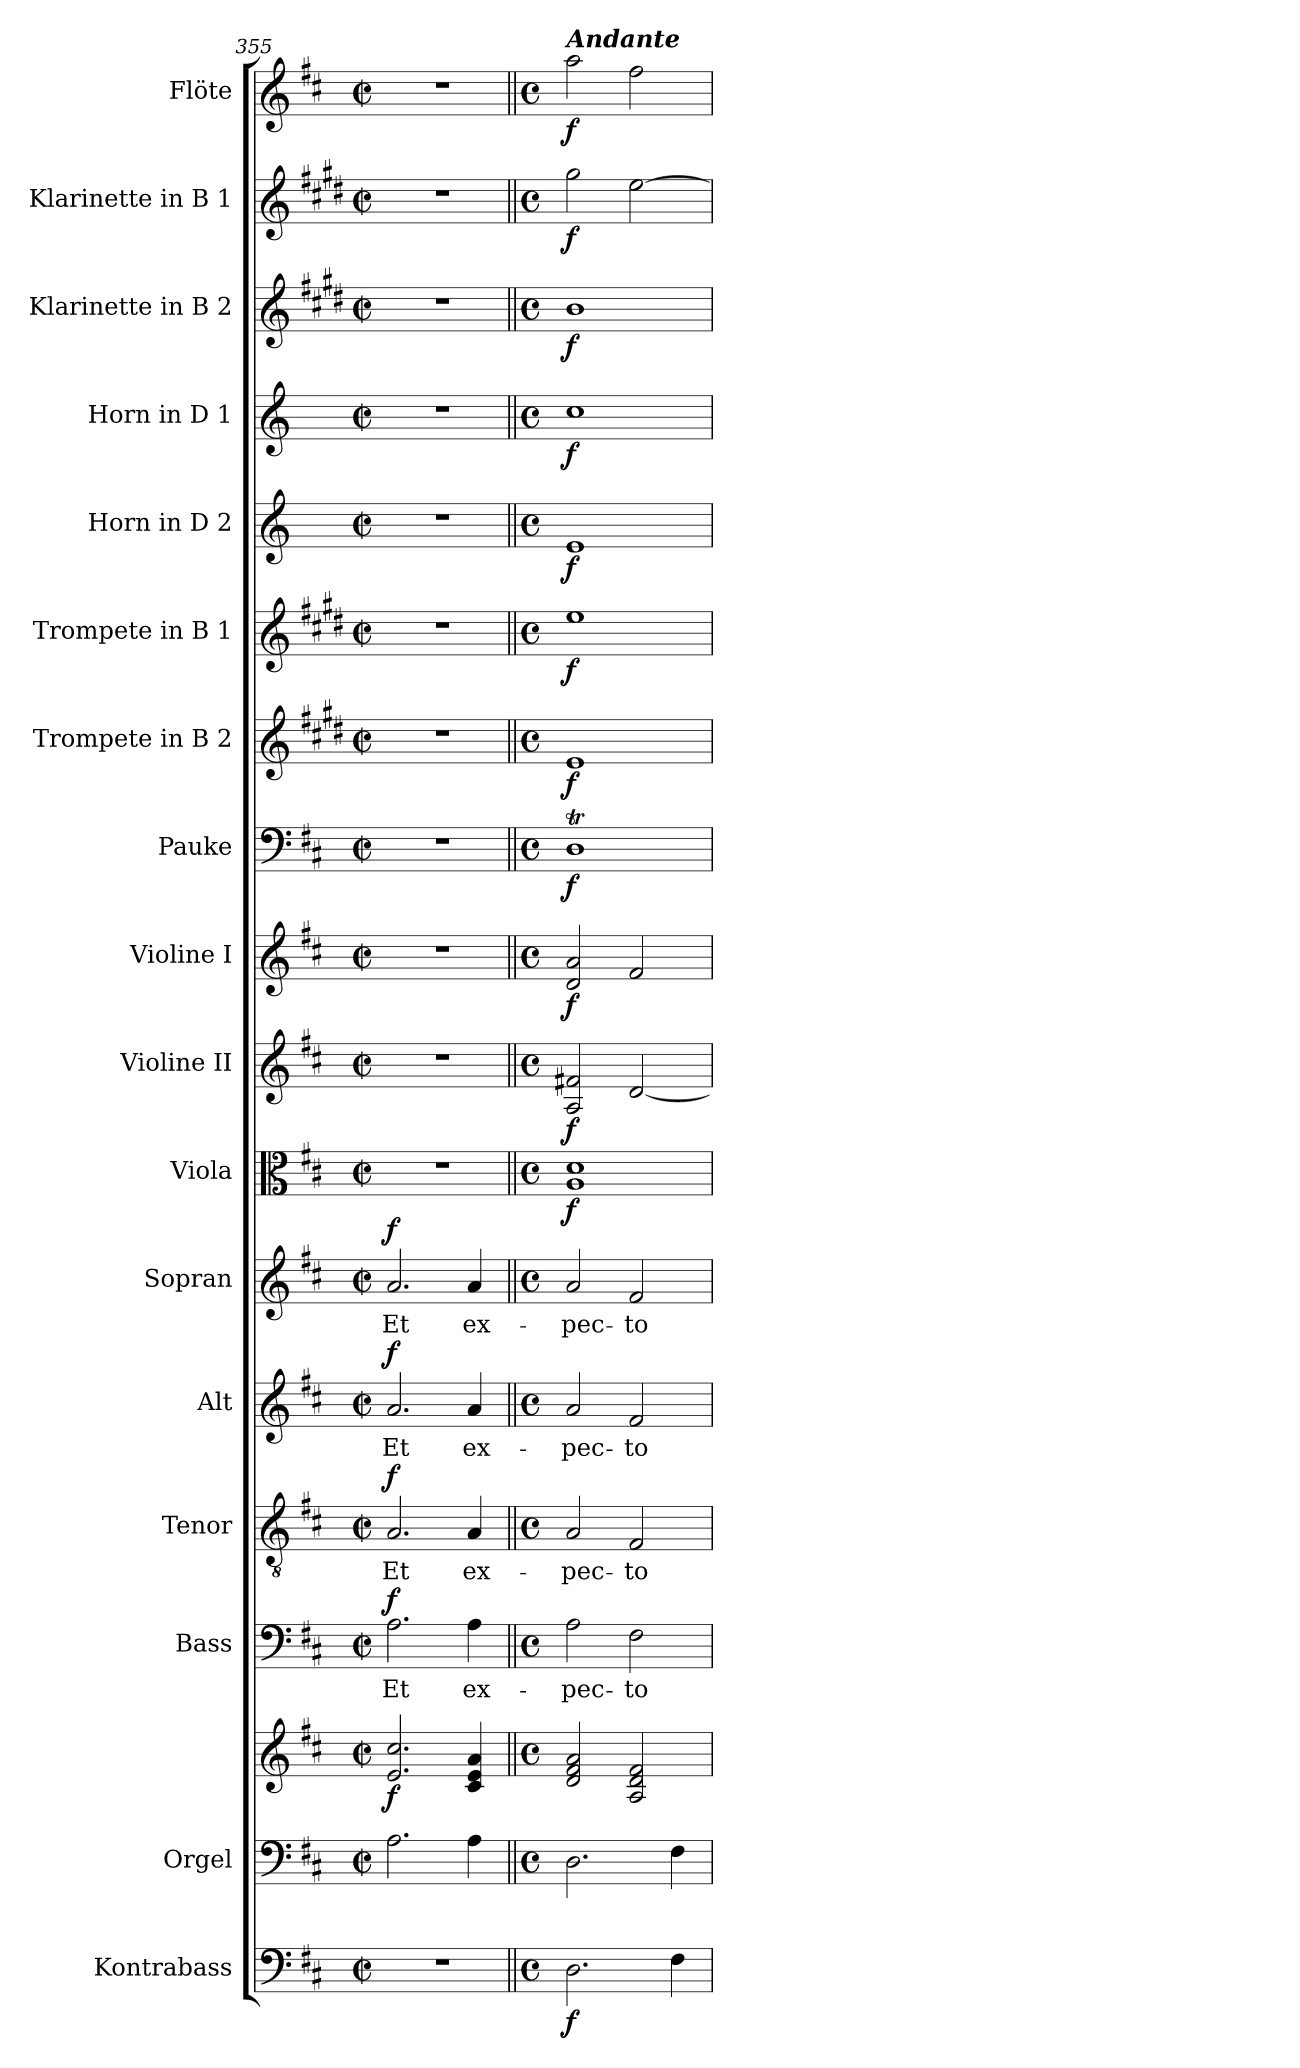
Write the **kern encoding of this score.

**kern	**dynam	**kern	**kern	**dynam	**kern	**text	**dynam	**kern	**text	**dynam	**kern	**text	**dynam	**kern	**text	**dynam	**kern	**dynam	**kern	**dynam	**kern	**dynam	**kern	**dynam	**kern	**dynam	**kern	**dynam	**kern	**dynam	**kern	**dynam	**kern	**dynam	**kern	**dynam	**kern	**dynam
*part17	*part17	*part16	*part16	*part16	*part15	*part15	*part15	*part14	*part14	*part14	*part13	*part13	*part13	*part12	*part12	*part12	*part11	*part11	*part10	*part10	*part9	*part9	*part8	*part8	*part7	*part7	*part6	*part6	*part5	*part5	*part4	*part4	*part3	*part3	*part2	*part2	*part1	*part1
*staff18	*staff18	*staff17	*staff16	*staff16/17	*staff15	*staff15	*staff15	*staff14	*staff14	*staff14	*staff13	*staff13	*staff13	*staff12	*staff12	*staff12	*staff11	*staff11	*staff10	*staff10	*staff9	*staff9	*staff8	*staff8	*staff7	*staff7	*staff6	*staff6	*staff5	*staff5	*staff4	*staff4	*staff3	*staff3	*staff2	*staff2	*staff1	*staff1
*I"Kontrabass	*	*I"Orgel	*	*	*I"Bass	*	*	*I"Tenor	*	*	*I"Alt	*	*	*I"Sopran	*	*	*I"Viola	*	*I"Violine II	*	*I"Violine I	*	*I"Pauke	*	*I"Trompete in B 2	*	*I"Trompete in B 1	*	*I"Horn in D 2	*	*I"Horn in D 1	*	*I"Klarinette in B 2	*	*I"Klarinette in B 1	*	*I"Flöte	*
*I'Kb.	*	*I'Org.	*	*	*I'B	*	*	*I'T	*	*	*I'A	*	*	*I'S	*	*	*I'Vla.	*	*I'Vl. II	*	*I'Vl. I	*	*I'Pk.	*	*I'Trp. 2	*	*I'Trp. 1	*	*I'Hrn. 2	*	*I'Hrn. 1	*	*I'Kl. 2	*	*I'Kl. 1	*	*I'Fl.	*
*clefF4	*	*clefF4	*clefG2	*	*clefF4	*	*	*clefGv2	*	*	*clefG2	*	*	*clefG2	*	*	*clefC3	*	*clefG2	*	*clefG2	*	*clefF4	*	*clefG2	*	*clefG2	*	*clefG2	*	*clefG2	*	*clefG2	*	*clefG2	*	*clefG2	*
*ITrd7c12	*	*	*	*	*	*	*	*	*	*	*	*	*	*	*	*	*	*	*	*	*	*	*	*	*ITrd1c2	*	*ITrd1c2	*	*ITrd-1c-2	*	*ITrd-1c-2	*	*ITrd1c2	*	*ITrd1c2	*	*	*
*k[f#c#]	*	*k[f#c#]	*k[f#c#]	*	*k[f#c#]	*	*	*k[f#c#]	*	*	*k[f#c#]	*	*	*k[f#c#]	*	*	*k[f#c#]	*	*k[f#c#]	*	*k[f#c#]	*	*k[f#c#]	*	*k[f#c#]	*	*k[f#c#]	*	*k[f#c#]	*	*k[f#c#]	*	*k[f#c#]	*	*k[f#c#]	*	*k[f#c#]	*
*D:	*	*D:	*D:	*	*D:	*	*	*D:	*	*	*D:	*	*	*D:	*	*	*D:	*	*D:	*	*D:	*	*D:	*	*D:	*	*D:	*	*D:	*	*D:	*	*D:	*	*D:	*	*D:	*
*M2/2	*	*M2/2	*M2/2	*	*M2/2	*	*	*M2/2	*	*	*M2/2	*	*	*M2/2	*	*	*M2/2	*	*M2/2	*	*M2/2	*	*M2/2	*	*M2/2	*	*M2/2	*	*M2/2	*	*M2/2	*	*M2/2	*	*M2/2	*	*M2/2	*
*met(c|)	*	*met(c|)	*met(c|)	*	*met(c|)	*	*	*met(c|)	*	*	*met(c|)	*	*	*met(c|)	*	*	*met(c|)	*	*met(c|)	*	*met(c|)	*	*met(c|)	*	*met(c|)	*	*met(c|)	*	*met(c|)	*	*met(c|)	*	*met(c|)	*	*met(c|)	*	*met(c|)	*
=355	=355	=355	=355	=355	=355	=355	=355	=355	=355	=355	=355	=355	=355	=355	=355	=355	=355	=355	=355	=355	=355	=355	=355	=355	=355	=355	=355	=355	=355	=355	=355	=355	=355	=355	=355	=355	=355	=355
!	!	!	!	!LO:DY:b	!	!LO:LY:b	!LO:DY:a	!	!LO:LY:b	!LO:DY:a	!	!LO:LY:b	!LO:DY:a	!	!LO:LY:b	!LO:DY:a	!	!	!	!	!	!	!	!	!	!	!	!	!	!	!	!	!	!	!	!	!	!
1r	.	2.A\	2.e/ 2.cc#/	f	2.A\	Et	f	2.A/	Et	f	2.a/	Et	f	2.a/	Et	f	1r	.	1r	.	1r	.	1r	.	1r	.	1r	.	1r	.	1r	.	1r	.	1r	.	1r	.
!	!	!	!	!	!	!LO:LY:b	!	!	!LO:LY:b	!	!	!LO:LY:b	!	!	!LO:LY:b	!	!	!	!	!	!	!	!	!	!	!	!	!	!	!	!	!	!	!	!	!	!	!
.	.	4A\	4c#/ 4e/ 4a/	.	4A\	ex-	.	4A/	ex-	.	4a/	ex-	.	4a/	ex-	.	.	.	.	.	.	.	.	.	.	.	.	.	.	.	.	.	.	.	.	.	.	.
=356||	=356||	=356||	=356||	=356||	=356||	=356||	=356||	=356||	=356||	=356||	=356||	=356||	=356||	=356||	=356||	=356||	=356||	=356||	=356||	=356||	=356||	=356||	=356||	=356||	=356||	=356||	=356||	=356||	=356||	=356||	=356||	=356||	=356||	=356||	=356||	=356||	=356||	=356||
*M4/4	*	*M4/4	*M4/4	*	*M4/4	*	*	*M4/4	*	*	*M4/4	*	*	*M4/4	*	*	*M4/4	*	*M4/4	*	*M4/4	*	*M4/4	*	*M4/4	*	*M4/4	*	*M4/4	*	*M4/4	*	*M4/4	*	*M4/4	*	*M4/4	*
*met(c)	*	*met(c)	*met(c)	*	*met(c)	*	*	*met(c)	*	*	*met(c)	*	*	*met(c)	*	*	*met(c)	*	*met(c)	*	*met(c)	*	*met(c)	*	*met(c)	*	*met(c)	*	*met(c)	*	*met(c)	*	*met(c)	*	*met(c)	*	*met(c)	*
!	!	!	!	!	!	!	!	!	!	!	!	!	!	!	!	!	!	!	!	!	!	!	!	!	!	!	!	!	!	!	!	!	!	!	!	!	!LO:TX:a:Bi:t=Andante	!
!	!LO:DY:b	!	!	!	!	!LO:LY:b	!	!	!LO:LY:b	!	!	!LO:LY:b	!	!	!LO:LY:b	!	!	!LO:DY:b	!	!LO:DY:b	!	!LO:DY:b	!	!LO:DY:b	!	!LO:DY:b	!	!LO:DY:b	!	!LO:DY:b	!	!LO:DY:b	!	!LO:DY:b	!	!LO:DY:b	!	!LO:DY:b
2.DD\	f	2.D\	2d/ 2f#/ 2a/	.	2A\	-pec-	.	2A/	-pec-	.	2a/	-pec-	.	2a/	-pec-	.	1A 1d	f	2A/ 2f#X/	f	2d/ 2a/	f	1DT	f	1d	f	1dd	f	1f#	f	1dd	f	1a	f	2ff#\	f	2aa\	f
!	!	!	!	!	!	!LO:LY:b	!	!	!LO:LY:b	!	!	!LO:LY:b	!	!	!LO:LY:b	!	!	!	!	!	!	!	!	!	!	!	!	!	!	!	!	!	!	!	!	!	!	!
.	.	.	2A/ 2d/ 2f#/	.	2F#\	-to	.	2F#/	-to	.	2f#/	-to	.	2f#/	-to	.	.	.	[2d/	.	2f#/	.	.	.	.	.	.	.	.	.	.	.	.	.	[2dd\	.	2ff#\	.
4FF#\	.	4F#\	.	.	.	.	.	.	.	.	.	.	.	.	.	.	.	.	.	.	.	.	.	.	.	.	.	.	.	.	.	.	.	.	.	.	.	.
=	=	=	=	=	=	=	=	=	=	=	=	=	=	=	=	=	=	=	=	=	=	=	=	=	=	=	=	=	=	=	=	=	=	=	=	=	=	=
*-	*-	*-	*-	*-	*-	*-	*-	*-	*-	*-	*-	*-	*-	*-	*-	*-	*-	*-	*-	*-	*-	*-	*-	*-	*-	*-	*-	*-	*-	*-	*-	*-	*-	*-	*-	*-	*-	*-
